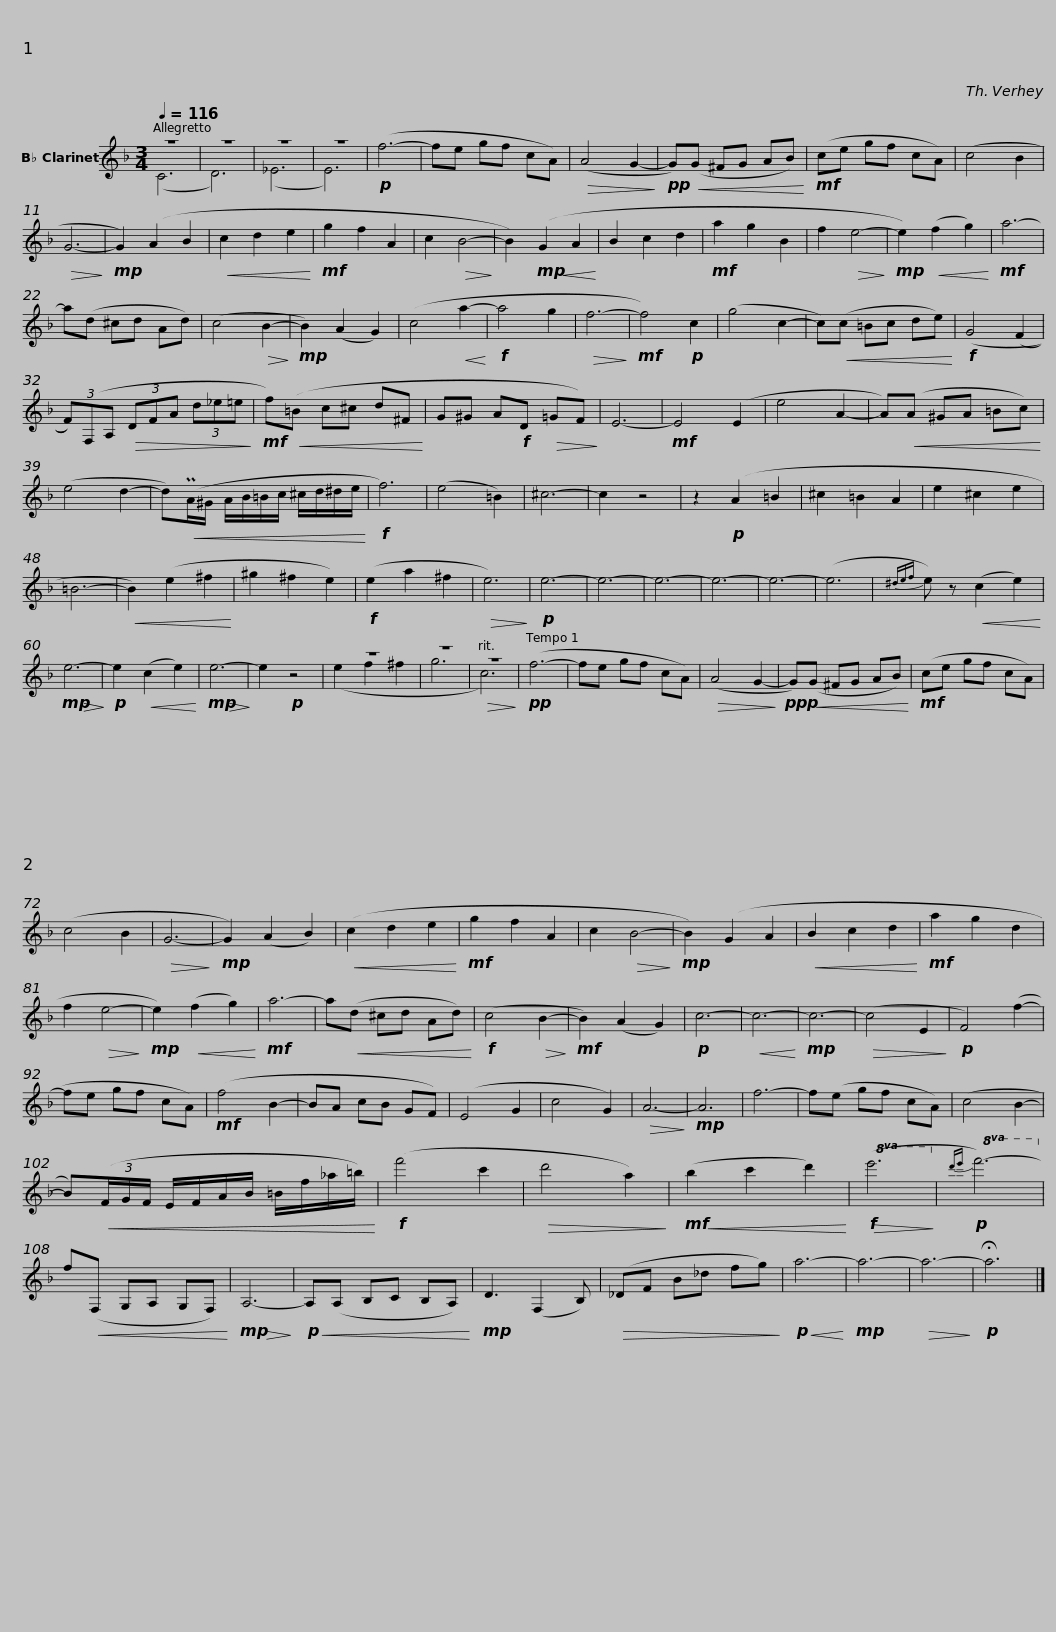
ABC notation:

X:1
%%score ( 1 2 )
L:1/8
Q:1/4=116
M:3/4
I:linebreak $
K:none
V:1 treble transpose=-2
V:2 treble transpose="-2 "
V:1
[K:F] z6 | z6 | z6 | z6 |!p! (f6- | %5
 fe gf cA) |!>(! (A4 G2-!>)! |!pp! G)!<(!(G ^FG AB)!<)! |!mf! (ce gf cA) | (c4 B2 | %10
!>(! G6-!>)! |!mp! G2) (A2 B2 |!<(! c2 d2 e2!<)! |$!mf! g2 f2 A2 | c2!>(! B4-!>)! | %15
 B2)!mp!!<(! (G2 A2!<)! | B2 c2 d2 |!mf! a2 g2 B2 | f2!>(! e4-!>)! |!mp! e2)!<(! (f2 g2)!<)! | %20
!mf! a6- | a(d ^cd Ad) | (c4!>(! B2-!>)! |!mp! B2) (A2 G2) | (c4!<(! a2-!<)! | %25
!f! a4 g2 |!>(! f6-!>)! |$!mf! f4)!p! c2 | (g4 c2- | c)!<(!(c =Bc de)!<)! | %30
!f! (G4 (F2 | (3F))(F,A,!>(! (3DFA (3d_e=e!>)! |!mf! f)!<(!(=B c^c d^F!<)! | G^G A!f!D!>(! =GF)!>)! | E6- | %35
!mf! E4 (E2 | e4 A2- |$ A)!<(!(A ^GA =Bc)!<)! | (e4 d2- | d)!<(!(PA/^G/ A/B/=B/c/ ^c/d/^d/e/!<)! | %40
!f! f6) | (e4 =B2) | ^c6- | c2 z4 | z2!p! (A2 =B2 | %45
 ^c2 =B2 A2 | e2 ^c2 e2 |$ =B6- |!<(! B2) (e2 ^f2!<)! | ^g2 ^f2 e2) | %50
!f! (e2 a2 ^f2 |!>(! e6)!>)! |!p! e6- | e6- | e6- | %55
 e6- | e6- | (e6 |{^def} e) z!<(! (c2 e2)!<)! |!mp!!>(! e6-!>)! | %60
!p! e2!<(! (c2 e2)!<)! |!mp!!>(! e6-!>)! |$ e2!p! z4 | z6 | z6 | %65
!>(! z6!>)! |!pp! (f6- | fe gf cA) |!>(! (A4 G2-!>)! |!ppp! G)!<(!(G ^FG AB)!<)! | %70
!mf! (ce gf cA) | (c4 B2 |!>(! G6-!>)! |!mp! G2) (A2 B2) |!<(! (c2 d2 e2!<)! |$ %75
!mf! g2 f2 A2 | c2!>(! B4-!>)! |!mp! B2) (G2 A2 |!<(! B2 c2 d2!<)! |!mf! a2 g2 d2 | %80
 f2!>(! e4-!>)! |!mp! e2)!<(! (f2 g2)!<)! |!mf! a6- | a!<(!(d ^cd Ad)!<)! |!f! (c4!>(! B2-!>)! | %85
!mf! B2) (A2 G2) |!p! c6- |!<(! c6-!<)! |!mp! c6- |$!>(! (c4 E2!>)! | %90
!p! F4) (f2- | fe gf cA) |!mf! (f4 B2- | BA cB GF) | (E4 G2 | %95
 c4 G2) |!>(! A6-!>)! |!mp! A6 | f6- | f(e gf cA) | %100
 (c4 B2- |$ B)!<(!(3(F/G/F/ E/F/A/B/ =B/f/_a/=b/)!<)! |!f! (f'4 c'2 |!>(! d'4 a2)!>)! |!mf!!<(! (b2 c'2 d'2)!<)! | %105
!f!!8va(!!>(! (e'6!8va)!!>)! |!p!!8va(!{d'e'} f'6-)!8va)! | f!<(!(F, G,A, G,F,)!<)! |!mp!!>(! A,6-!>)! |!p!!<(! A,(A, B,C B,A,)!<)! |$ %110
!mp! D3 (F,2 B,) |!>(! (_DF B_d fg)!>)! |!p!!<(! a6-!<)! |!mp! a6- |!>(! a6-!>)! | %115
!p! !fermata!a6 |] %116
V:2
[K:F] (C6 | D6) | (_E6 | E6) | x6 | %5
 x6 | x6 | x6 | x6 | x6 | %10
 x6 | x6 | x6 |$ x6 | x6 | %15
 x6 | x6 | x6 | x6 | x6 | %20
 x6 | x6 | x6 | x6 | x6 | %25
 x6 | x6 |$ x6 | x6 | x6 | %30
 x6 | x6 | x6 | x6 | x6 | %35
 x6 | x6 |$ x6 | x6 | x6 | %40
 x6 | x6 | x6 | x6 | x6 | %45
 x6 | x6 |$ x6 | x6 | x6 | %50
 x6 | x6 | x6 | x6 | x6 | %55
 x6 | x6 | x6 | x6 | x6 | %60
 x6 | x6 |$ x6 | (e2 f2 ^f2 | g6 | %65
 c6) | x6 | x6 | x6 | x6 | %70
 x6 | x6 | x6 | x6 | x6 |$ %75
 x6 | x6 | x6 | x6 | x6 | %80
 x6 | x6 | x6 | x6 | x6 | %85
 x6 | x6 | x6 | x6 |$ x6 | %90
 x6 | x6 | x6 | x6 | x6 | %95
 x6 | x6 | x6 | x6 | x6 | %100
 x6 |$ x6 | x6 | x6 | x6 | %105
!8va(! x6!8va)! |!8va(! x6!8va)! | x6 | x6 | x6 |$ %110
 x6 | x6 | x6 | x6 | x6 | %115
 x6 |] %116
